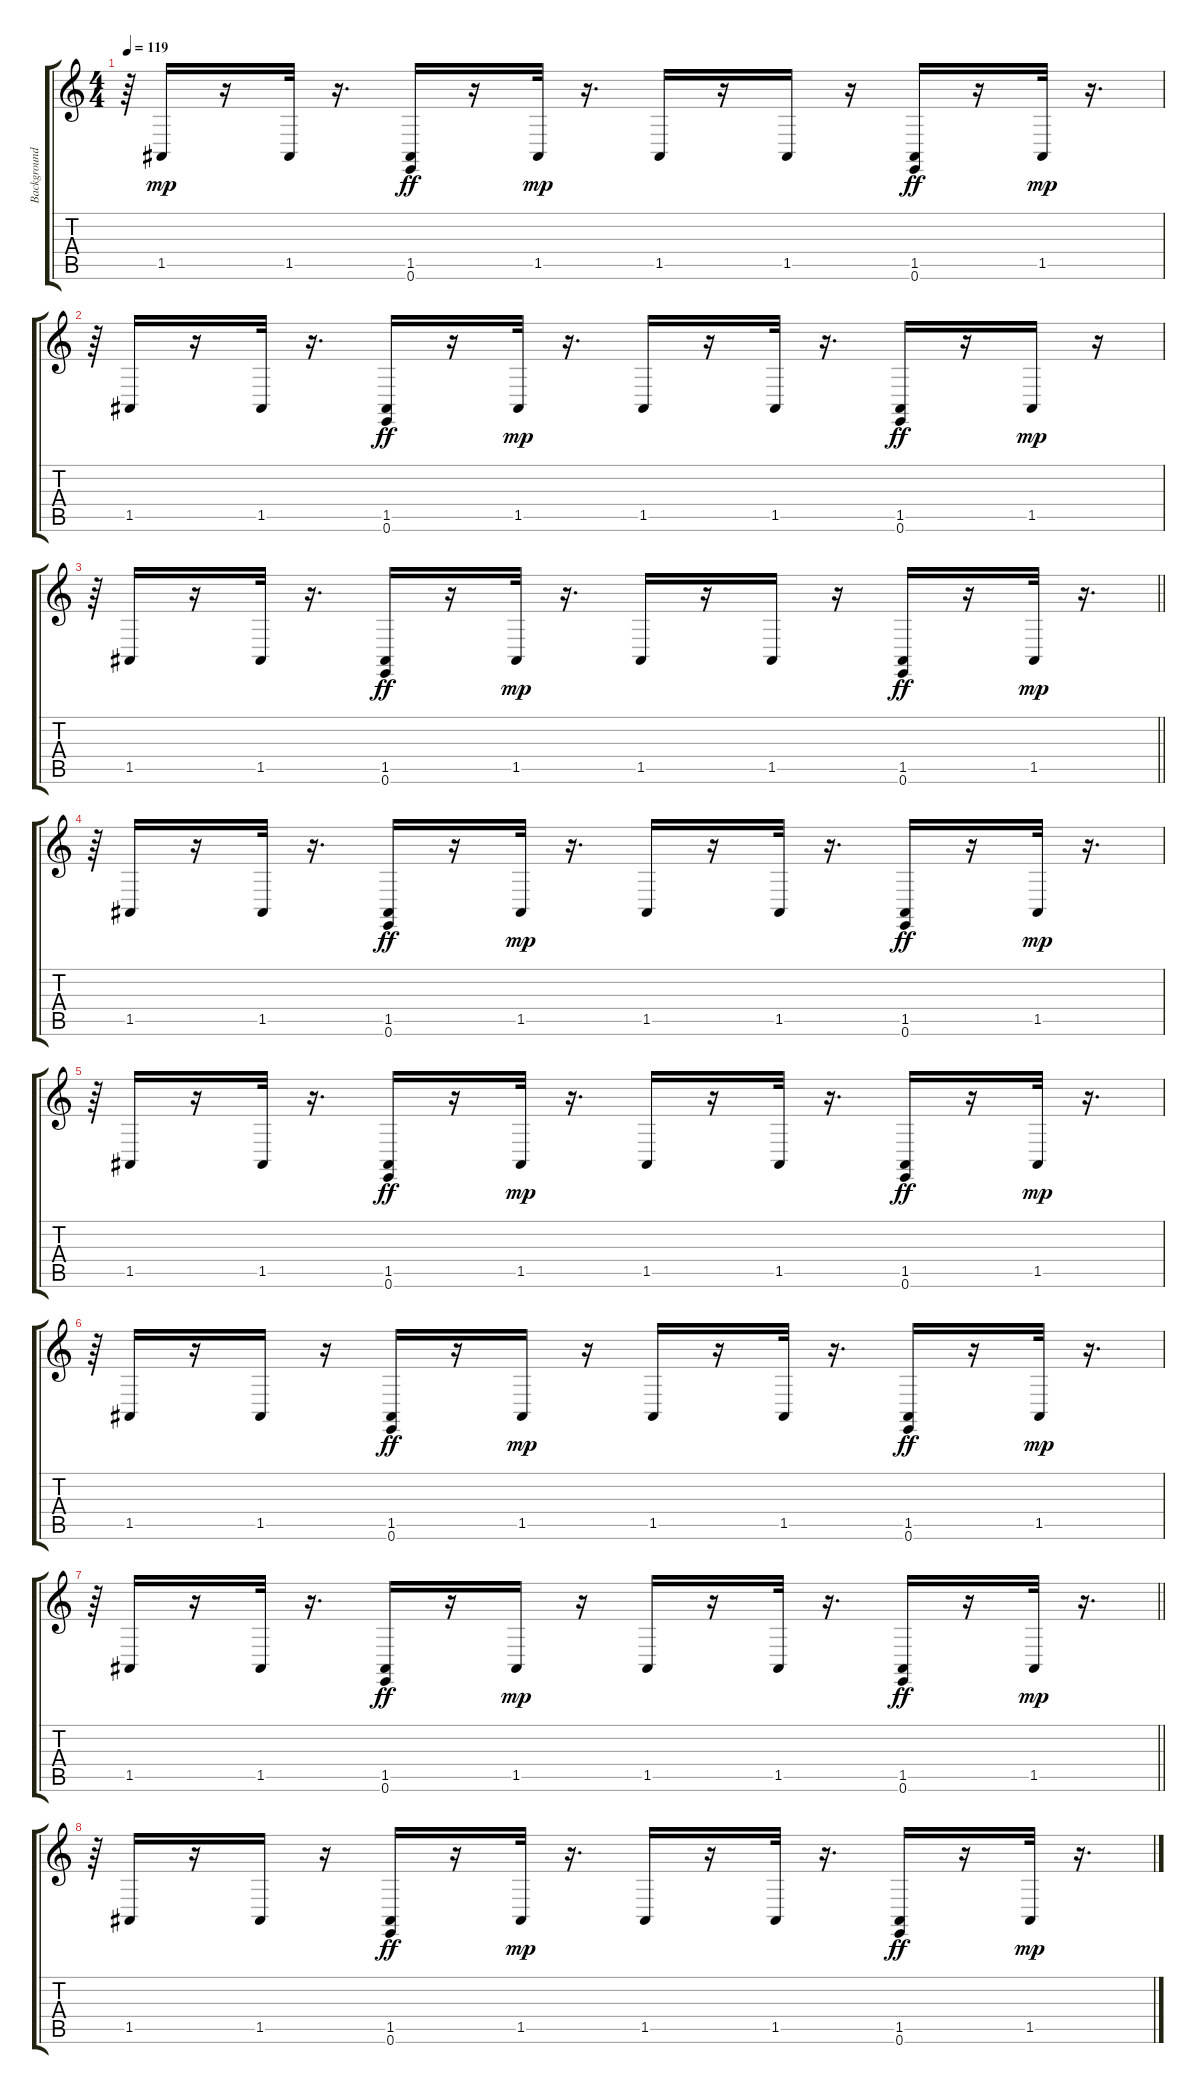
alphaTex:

\track ("Background 1" "Background") {instrument acousticgrandpiano}
\staff {score tabs}
\tuning (E4 B3 G3 D3 A2 E2) {hide}
\ts (4 4)
\tempo 119
\clef g2
\ks c
r.64{dy mp} 1.5.16 r.16 1.5.32 r.16{d} (1.5 0.6).16{dy ff} r.16 1.5.32{dy mp} r.16{d} 1.5.16 r.16 1.5.16 r.16 (1.5 0.6).16{dy ff} r.16 1.5.32{dy mp} r.16{d} |
r.64 1.5.16 r.16 1.5.32 r.16{d} (1.5 0.6).16{dy ff} r.16 1.5.32{dy mp} r.16{d} 1.5.16 r.16 1.5.32 r.16{d} (1.5 0.6).16{dy ff} r.16 1.5.16{dy mp} r.16 |
\barLineRight lightlight
r.64 1.5.16 r.16 1.5.32 r.16{d} (1.5 0.6).16{dy ff} r.16 1.5.32{dy mp} r.16{d} 1.5.16 r.16 1.5.16 r.16 (1.5 0.6).16{dy ff} r.16 1.5.32{dy mp} r.16{d} |
r.64 1.5.16 r.16 1.5.32 r.16{d} (1.5 0.6).16{dy ff} r.16 1.5.32{dy mp} r.16{d} 1.5.16 r.16 1.5.32 r.16{d} (1.5 0.6).16{dy ff} r.16 1.5.32{dy mp} r.16{d} |
r.64 1.5.16 r.16 1.5.32 r.16{d} (1.5 0.6).16{dy ff} r.16 1.5.32{dy mp} r.16{d} 1.5.16 r.16 1.5.32 r.16{d} (1.5 0.6).16{dy ff} r.16 1.5.32{dy mp} r.16{d} |
r.64 1.5.16 r.16 1.5.16 r.16 (1.5 0.6).16{dy ff} r.16 1.5.16{dy mp} r.16 1.5.16 r.16 1.5.32 r.16{d} (1.5 0.6).16{dy ff} r.16 1.5.32{dy mp} r.16{d} |
\barLineRight lightlight
r.64 1.5.16 r.16 1.5.32 r.16{d} (1.5 0.6).16{dy ff} r.16 1.5.16{dy mp} r.16 1.5.16 r.16 1.5.32 r.16{d} (1.5 0.6).16{dy ff} r.16 1.5.32{dy mp} r.16{d} |
r.64 1.5.16 r.16 1.5.16 r.16 (1.5 0.6).16{dy ff} r.16 1.5.32{dy mp} r.16{d} 1.5.16 r.16 1.5.32 r.16{d} (1.5 0.6).16{dy ff} r.16 1.5.32{dy mp} r.16{d}
